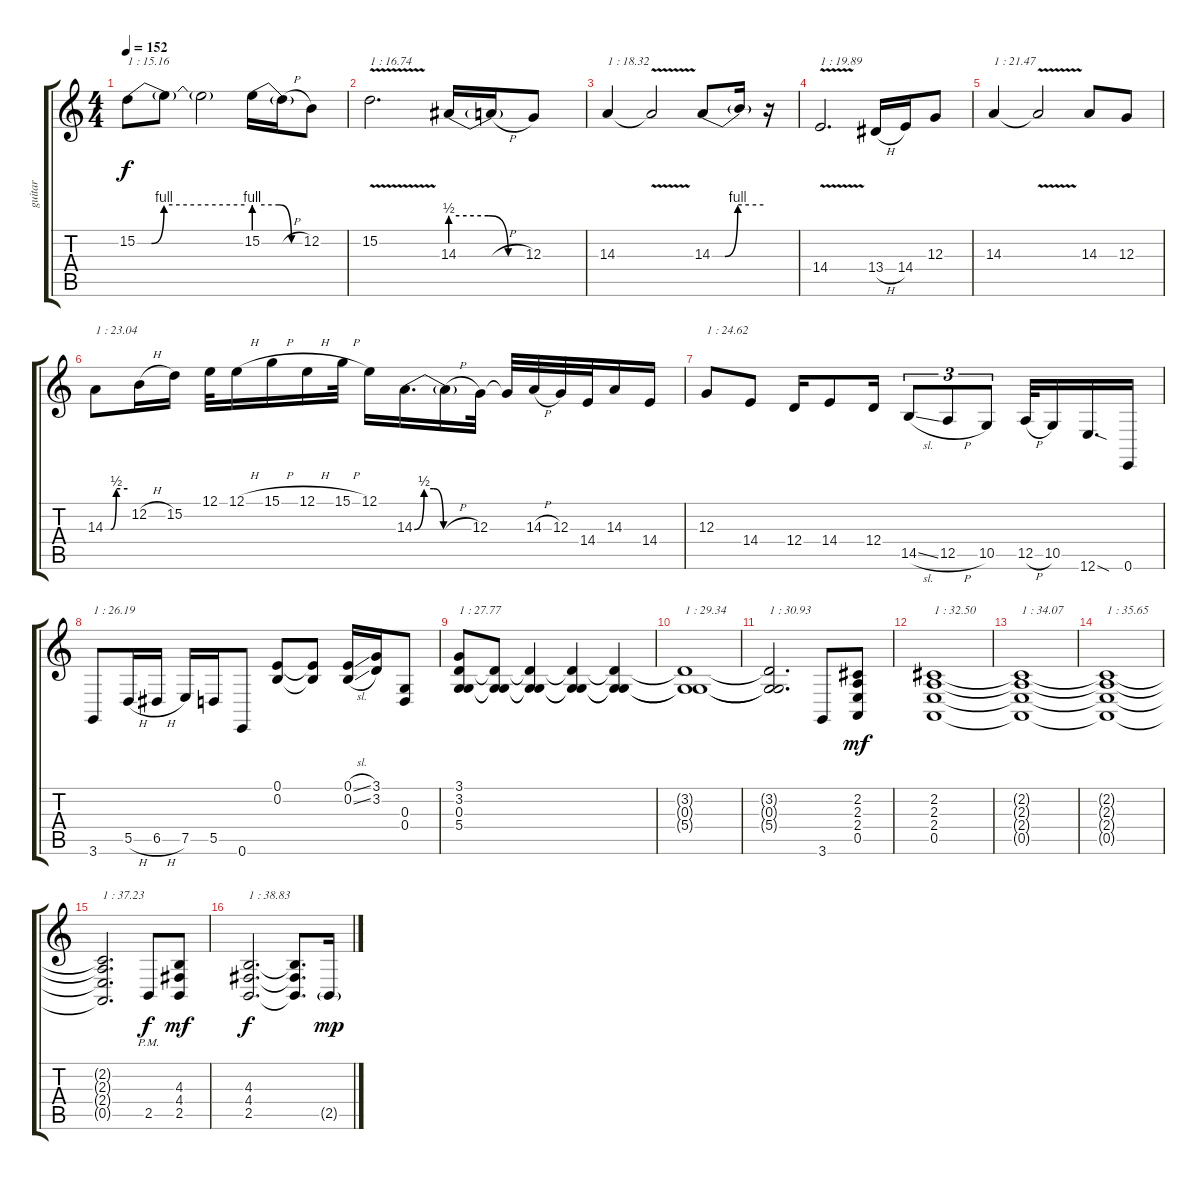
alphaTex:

\track ("guitar" "guitar") {instrument lead1square}
\staff {score tabs}
\tuning (E4 B3 G3 D3 A2 E2) {hide}
\ts (4 4)
\tempo 152
\clef g2
\ks c
15.2{be (custom 0 0 8 0 15 4 60 4)}.8{txt "1 : 15.16" dy f} 15.2{t}.8 15.2{t}.2 15.2{be (custom 0 4 30 4 45 0 60 0)}.16 15.2{h t}.16 12.2.8 |
15.2{v}.2{d txt "1 : 16.74"} 14.3{be (custom 0 2 30 2 46 0 60 0)}.16 14.3{h t}.16 12.3.8 |
14.3.4{txt "1 : 18.32"} 14.3{v t}.2 14.3{be (custom 0 0 15 0 30 4 60 4)}.8 14.3{t}.16 r.16 |
14.4{v}.2{d txt "1 : 19.89"} 13.4{h}.16 14.4.16 12.3.8 |
14.3.4{txt "1 : 21.47"} 14.3{v t}.2 14.3.8 12.3.8 |
14.3{be (custom 0 0 15 0 30 2 60 2)}.8{txt "1 : 23.04"} 12.2{h}.16 15.2.16 12.1.32 12.1{h}.16 15.1{h}.16 12.1{h}.16 15.1{h}.32 12.1.16 14.3{be (custom 0 0 10 2 20 2 30 0 60 0)}.16{d} 14.3{h t}.16 12.3.32 12.3{t}.32 14.3{h}.32 12.3.32 14.4.32 14.3.16 14.4.16 |
12.3.8{txt "1 : 24.62"} 14.4.8 12.4.16 14.4.8 12.4.16 14.5{sl}.8{tu (3 2)} 12.5{h}.8{tu (3 2)} 10.5.8{tu (3 2)} 12.5{h}.32 10.5.16 12.6{sod}.16{d} 0.6.16 |
3.6.8{txt "1 : 26.19"} 5.5{h}.16 6.5{h}.16 7.5.16 5.5.16 0.6.8 (0.1 0.2).8 (0.1{t} 0.2{t}).8 (0.1{sl} 0.2{sl}).16 (3.1 3.2).16 (0.3 0.4).8 |
(3.1 3.2 0.3 5.4).8{txt "1 : 27.77"} (3.2{t} 0.3{t} 5.4{t}).8 (3.2{t} 0.3{t} 5.4{t}).4 (3.2{t} 0.3{t} 5.4{t}).4 (3.2{t} 0.3{t} 5.4{t}).4 |
(3.2{t} 0.3{t} 5.4{t}).1{txt "1 : 29.34"} |
(3.2{t} 0.3{t} 5.4{t}).2{d txt "1 : 30.93"} 3.6.8 (2.2 2.3 2.4 0.5).8{dy mf} |
(2.2 2.3 2.4 0.5).1{txt "1 : 32.50"} |
(2.2{t} 2.3{t} 2.4{t} 0.5{t}).1{txt "1 : 34.07"} |
(2.2{t} 2.3{t} 2.4{t} 0.5{t}).1{txt "1 : 35.65"} |
(2.2{t} 2.3{t} 2.4{t} 0.5{t}).2{d txt "1 : 37.23"} 2.5{pm}.8{dy f} (4.3 4.4 2.5).8{dy mf} |
(4.3 4.4 2.5).2{d txt "1 : 38.83" dy f} (4.3{t} 4.4{t} 2.5{t}).8{d} 2.5{sl g}.16{dy mp}
